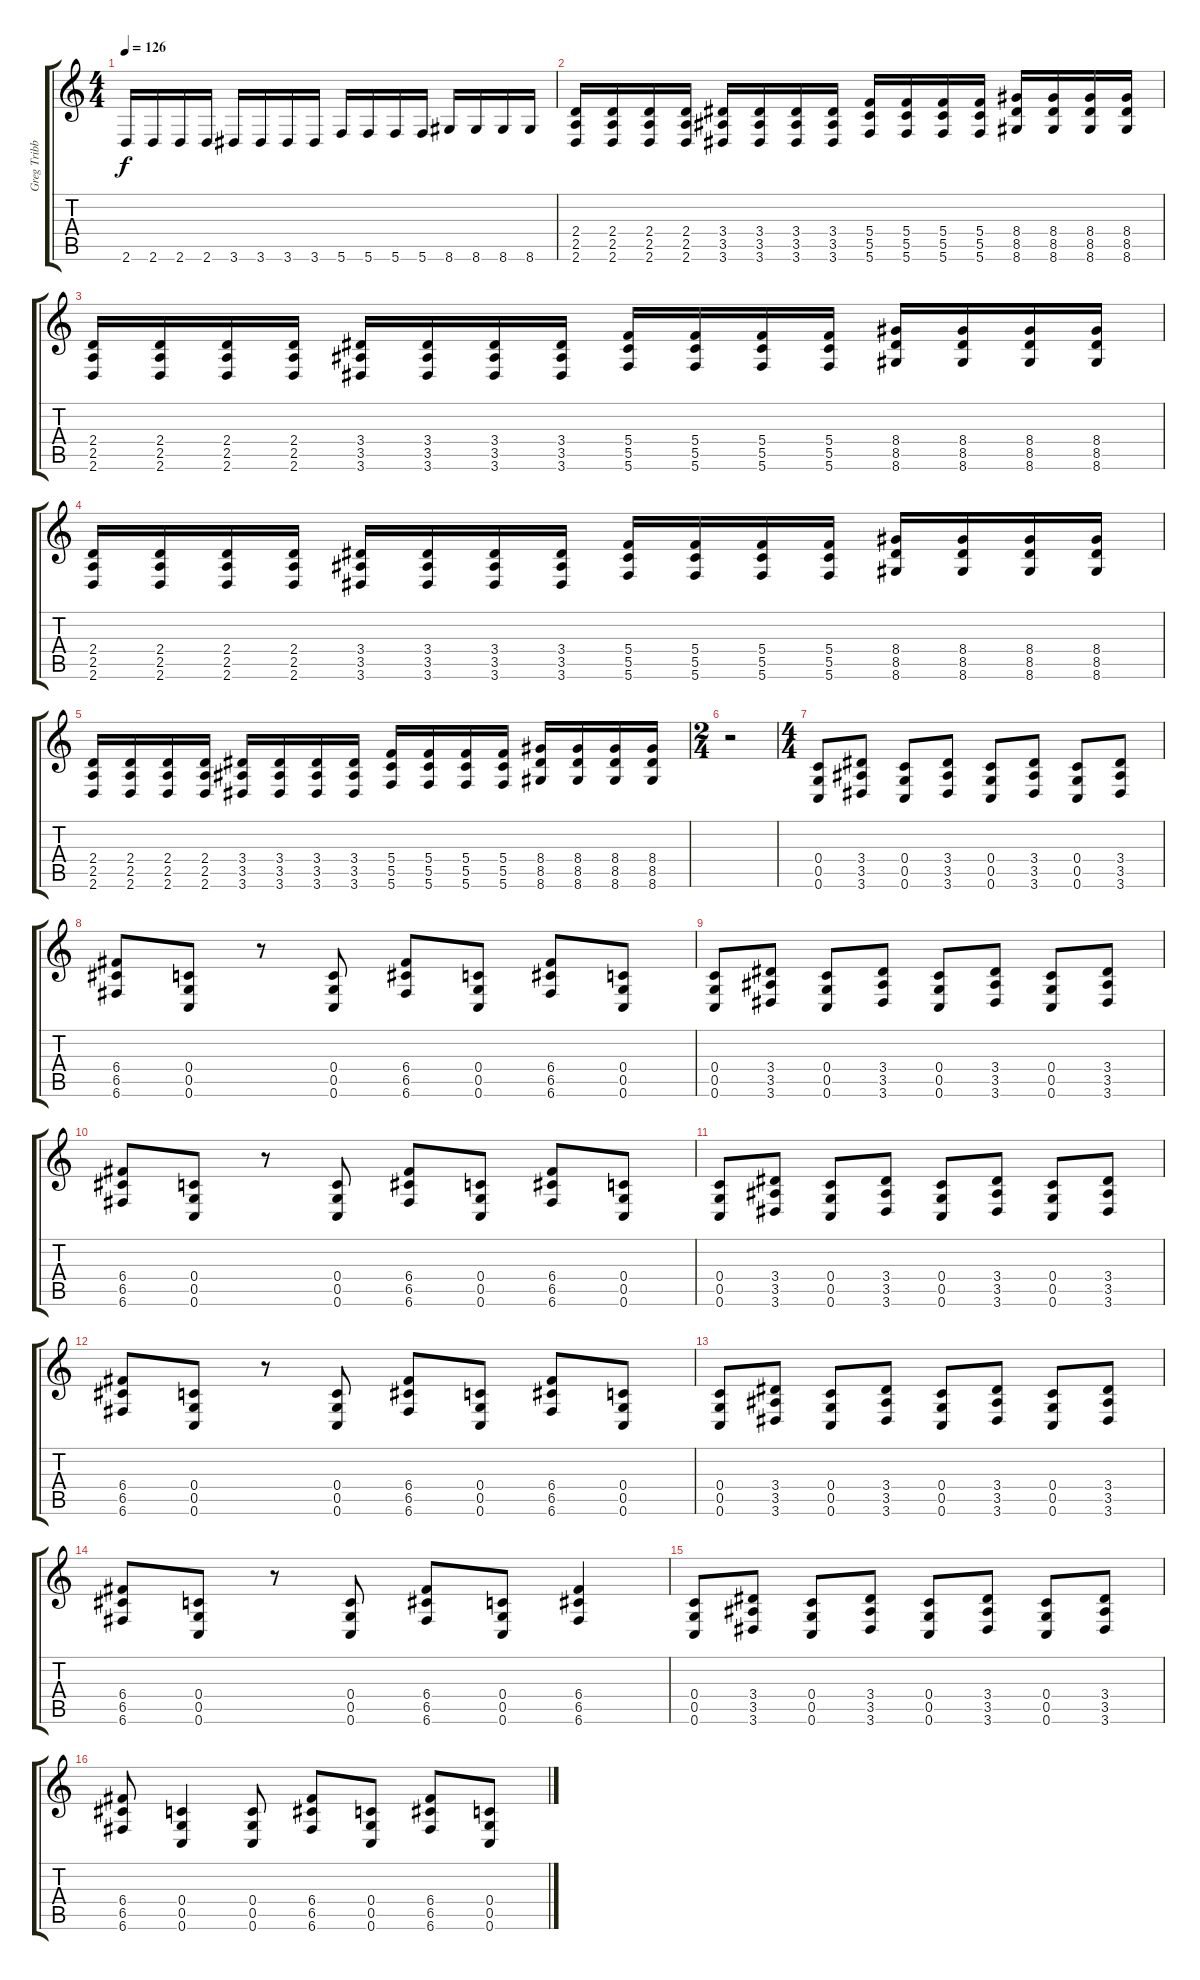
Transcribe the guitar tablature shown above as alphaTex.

\track ("Greg Tribbett" "Greg Tribb") {instrument overdrivenguitar}
\staff {score tabs}
\tuning (D4 A3 F3 C3 G2 C2) {hide}
\ts (4 4)
\tempo 126
\clef g2
\ks c
2.6.16{dy f} 2.6.16 2.6.16 2.6.16 3.6.16 3.6.16 3.6.16 3.6.16 5.6.16 5.6.16 5.6.16 5.6.16 8.6.16 8.6.16 8.6.16 8.6.16 |
(2.4 2.5 2.6).16 (2.4 2.5 2.6).16 (2.4 2.5 2.6).16 (2.4 2.5 2.6).16 (3.4 3.5 3.6).16 (3.4 3.5 3.6).16 (3.4 3.5 3.6).16 (3.4 3.5 3.6).16 (5.4 5.5 5.6).16 (5.4 5.5 5.6).16 (5.4 5.5 5.6).16 (5.4 5.5 5.6).16 (8.4 8.5 8.6).16 (8.4 8.5 8.6).16 (8.4 8.5 8.6).16 (8.4 8.5 8.6).16 |
(2.4 2.5 2.6).16 (2.4 2.5 2.6).16 (2.4 2.5 2.6).16 (2.4 2.5 2.6).16 (3.4 3.5 3.6).16 (3.4 3.5 3.6).16 (3.4 3.5 3.6).16 (3.4 3.5 3.6).16 (5.4 5.5 5.6).16 (5.4 5.5 5.6).16 (5.4 5.5 5.6).16 (5.4 5.5 5.6).16 (8.4 8.5 8.6).16 (8.4 8.5 8.6).16 (8.4 8.5 8.6).16 (8.4 8.5 8.6).16 |
(2.4 2.5 2.6).16 (2.4 2.5 2.6).16 (2.4 2.5 2.6).16 (2.4 2.5 2.6).16 (3.4 3.5 3.6).16 (3.4 3.5 3.6).16 (3.4 3.5 3.6).16 (3.4 3.5 3.6).16 (5.4 5.5 5.6).16 (5.4 5.5 5.6).16 (5.4 5.5 5.6).16 (5.4 5.5 5.6).16 (8.4 8.5 8.6).16 (8.4 8.5 8.6).16 (8.4 8.5 8.6).16 (8.4 8.5 8.6).16 |
(2.4 2.5 2.6).16 (2.4 2.5 2.6).16 (2.4 2.5 2.6).16 (2.4 2.5 2.6).16 (3.4 3.5 3.6).16 (3.4 3.5 3.6).16 (3.4 3.5 3.6).16 (3.4 3.5 3.6).16 (5.4 5.5 5.6).16 (5.4 5.5 5.6).16 (5.4 5.5 5.6).16 (5.4 5.5 5.6).16 (8.4 8.5 8.6).16 (8.4 8.5 8.6).16 (8.4 8.5 8.6).16 (8.4 8.5 8.6).16 |
\ts (2 4)
r.2 |
\ts (4 4)
(0.4 0.5 0.6).8 (3.4 3.5 3.6).8 (0.4 0.5 0.6).8 (3.4 3.5 3.6).8 (0.4 0.5 0.6).8 (3.4 3.5 3.6).8 (0.4 0.5 0.6).8 (3.4 3.5 3.6).8 |
(6.4 6.5 6.6).8 (0.4 0.5 0.6).8 r.8 (0.4 0.5 0.6).8 (6.4 6.5 6.6).8 (0.4 0.5 0.6).8 (6.4 6.5 6.6).8 (0.4 0.5 0.6).8 |
(0.4 0.5 0.6).8 (3.4 3.5 3.6).8 (0.4 0.5 0.6).8 (3.4 3.5 3.6).8 (0.4 0.5 0.6).8 (3.4 3.5 3.6).8 (0.4 0.5 0.6).8 (3.4 3.5 3.6).8 |
(6.4 6.5 6.6).8 (0.4 0.5 0.6).8 r.8 (0.4 0.5 0.6).8 (6.4 6.5 6.6).8 (0.4 0.5 0.6).8 (6.4 6.5 6.6).8 (0.4 0.5 0.6).8 |
(0.4 0.5 0.6).8 (3.4 3.5 3.6).8 (0.4 0.5 0.6).8 (3.4 3.5 3.6).8 (0.4 0.5 0.6).8 (3.4 3.5 3.6).8 (0.4 0.5 0.6).8 (3.4 3.5 3.6).8 |
(6.4 6.5 6.6).8 (0.4 0.5 0.6).8 r.8 (0.4 0.5 0.6).8 (6.4 6.5 6.6).8 (0.4 0.5 0.6).8 (6.4 6.5 6.6).8 (0.4 0.5 0.6).8 |
(0.4 0.5 0.6).8 (3.4 3.5 3.6).8 (0.4 0.5 0.6).8 (3.4 3.5 3.6).8 (0.4 0.5 0.6).8 (3.4 3.5 3.6).8 (0.4 0.5 0.6).8 (3.4 3.5 3.6).8 |
(6.4 6.5 6.6).8 (0.4 0.5 0.6).8 r.8 (0.4 0.5 0.6).8 (6.4 6.5 6.6).8 (0.4 0.5 0.6).8 (6.4 6.5 6.6).4 |
(0.4 0.5 0.6).8 (3.4 3.5 3.6).8 (0.4 0.5 0.6).8 (3.4 3.5 3.6).8 (0.4 0.5 0.6).8 (3.4 3.5 3.6).8 (0.4 0.5 0.6).8 (3.4 3.5 3.6).8 |
(6.4 6.5 6.6).8 (0.4 0.5 0.6).4 (0.4 0.5 0.6).8 (6.4 6.5 6.6).8 (0.4 0.5 0.6).8 (6.4 6.5 6.6).8 (0.4 0.5 0.6).8
